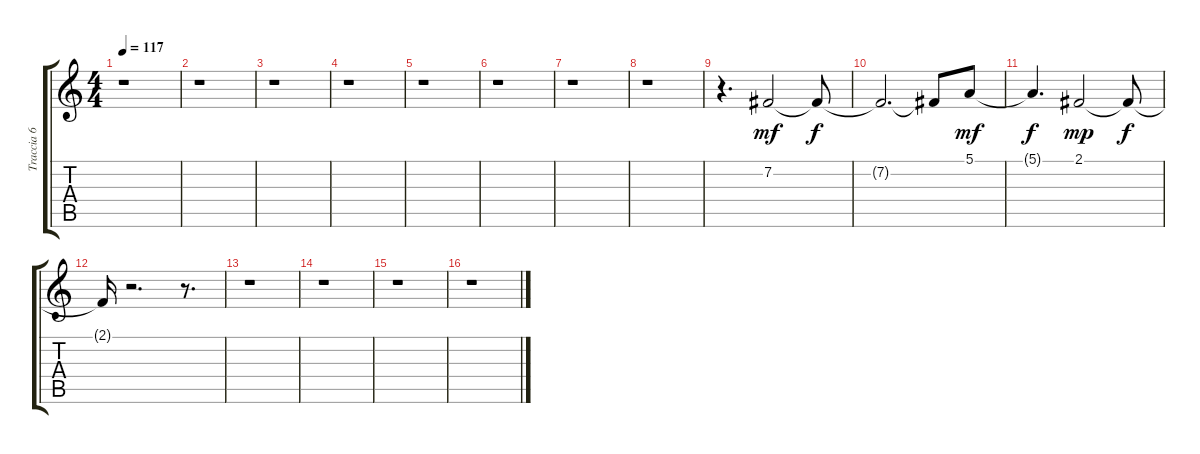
\track ("Traccia 6" "Traccia 6") {instrument choiraahs}
\staff {score tabs}
\tuning (E4 B3 G3 D3 A2 E2) {hide}
\ts (4 4)
\tempo 117
\clef g2
\ks c
r.1{dy mf} |
r.1 |
r.1 |
r.1 |
r.1 |
r.1 |
r.1 |
r.1 |
r.4{d} 7.2.2 7.2{t}.8{dy f} |
7.2{t}.2{d} 7.2{t}.8 5.1.8{dy mf balance 12} |
5.1{t}.4{d dy f} 2.1.2{dy mp balance 5} 2.1{t}.8{dy f} |
2.1{t}.16 r.2{d} r.8{d} |
r.1 |
r.1 |
r.1 |
r.1
